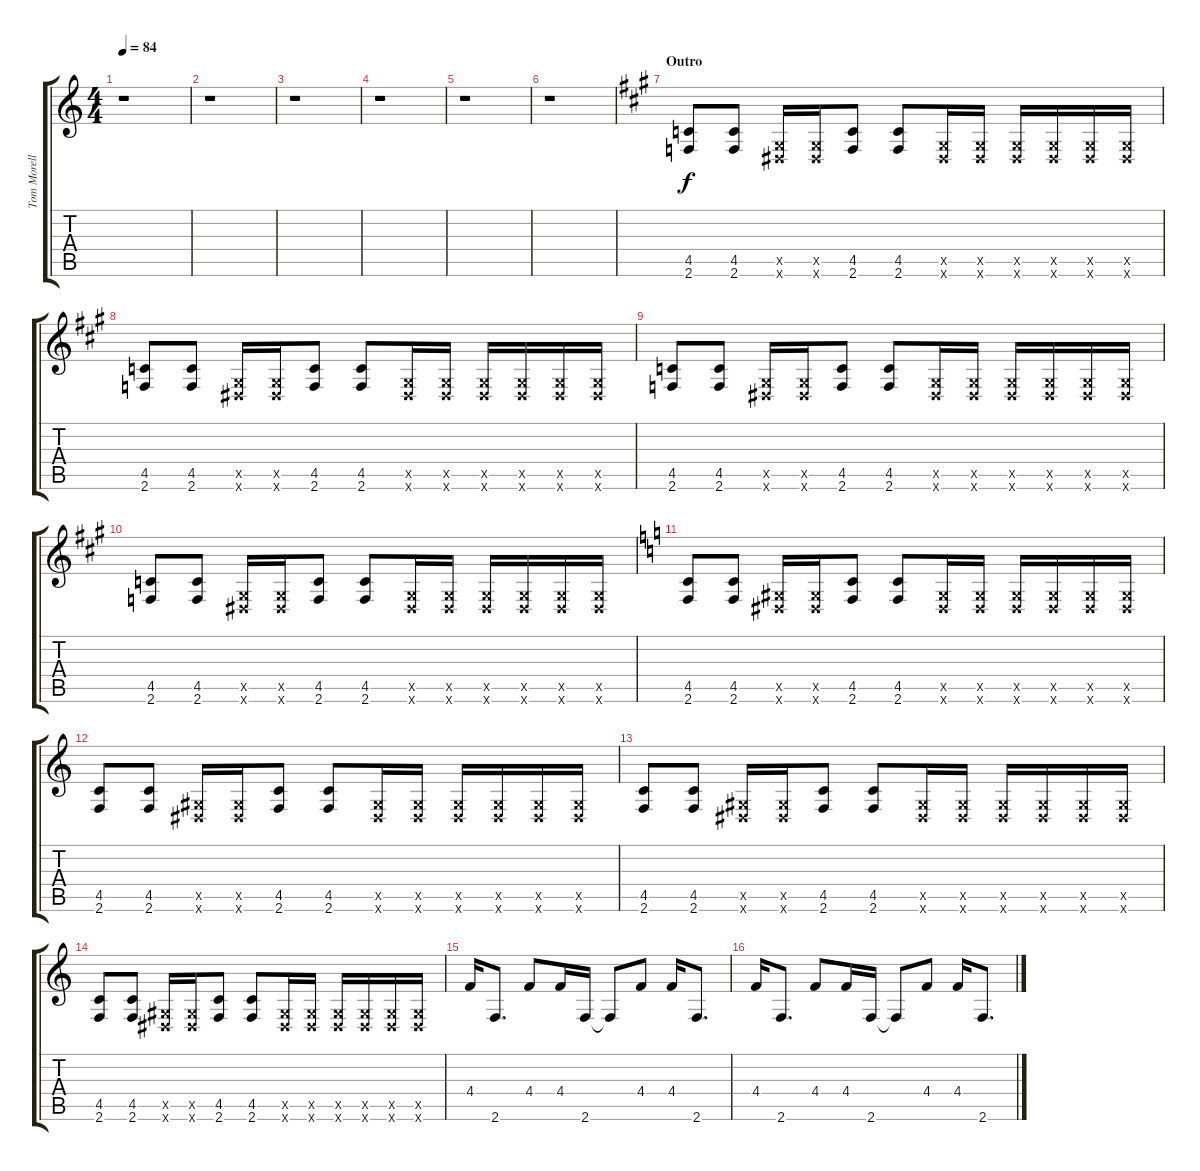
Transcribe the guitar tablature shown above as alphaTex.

\track ("Tom Morello (Guitar)" "Tom Morell") {instrument overdrivenguitar}
\staff {score tabs}
\tuning (Eb4 Bb3 Gb3 Db3 Ab2 Eb2) {hide}
\ts (4 4)
\tempo 84
\clef g2
\ks c
r.1{dy f} |
r.1 |
r.1 |
r.1 |
r.1 |
r.1 |
\section ("" "Outro")
\ks a
(4.5 2.6).8 (4.5 2.6).8 (0.5{x} 0.6{x}).16 (0.5{x} 0.6{x}).16 (4.5 2.6).8 (4.5 2.6).8 (0.5{x} 0.6{x}).16 (0.5{x} 0.6{x}).16 (0.5{x} 0.6{x}).16 (0.5{x} 0.6{x}).16 (0.5{x} 0.6{x}).16 (0.5{x} 0.6{x}).16 |
(4.5 2.6).8 (4.5 2.6).8 (0.5{x} 0.6{x}).16 (0.5{x} 0.6{x}).16 (4.5 2.6).8 (4.5 2.6).8 (0.5{x} 0.6{x}).16 (0.5{x} 0.6{x}).16 (0.5{x} 0.6{x}).16 (0.5{x} 0.6{x}).16 (0.5{x} 0.6{x}).16 (0.5{x} 0.6{x}).16 |
(4.5 2.6).8 (4.5 2.6).8 (0.5{x} 0.6{x}).16 (0.5{x} 0.6{x}).16 (4.5 2.6).8 (4.5 2.6).8 (0.5{x} 0.6{x}).16 (0.5{x} 0.6{x}).16 (0.5{x} 0.6{x}).16 (0.5{x} 0.6{x}).16 (0.5{x} 0.6{x}).16 (0.5{x} 0.6{x}).16 |
(4.5 2.6).8 (4.5 2.6).8 (0.5{x} 0.6{x}).16 (0.5{x} 0.6{x}).16 (4.5 2.6).8 (4.5 2.6).8 (0.5{x} 0.6{x}).16 (0.5{x} 0.6{x}).16 (0.5{x} 0.6{x}).16 (0.5{x} 0.6{x}).16 (0.5{x} 0.6{x}).16 (0.5{x} 0.6{x}).16 |
\ks c
(4.5 2.6).8 (4.5 2.6).8 (0.5{x} 0.6{x}).16 (0.5{x} 0.6{x}).16 (4.5 2.6).8 (4.5 2.6).8 (0.5{x} 0.6{x}).16 (0.5{x} 0.6{x}).16 (0.5{x} 0.6{x}).16 (0.5{x} 0.6{x}).16 (0.5{x} 0.6{x}).16 (0.5{x} 0.6{x}).16 |
(4.5 2.6).8 (4.5 2.6).8 (0.5{x} 0.6{x}).16 (0.5{x} 0.6{x}).16 (4.5 2.6).8 (4.5 2.6).8 (0.5{x} 0.6{x}).16 (0.5{x} 0.6{x}).16 (0.5{x} 0.6{x}).16 (0.5{x} 0.6{x}).16 (0.5{x} 0.6{x}).16 (0.5{x} 0.6{x}).16 |
(4.5 2.6).8 (4.5 2.6).8 (0.5{x} 0.6{x}).16 (0.5{x} 0.6{x}).16 (4.5 2.6).8 (4.5 2.6).8 (0.5{x} 0.6{x}).16 (0.5{x} 0.6{x}).16 (0.5{x} 0.6{x}).16 (0.5{x} 0.6{x}).16 (0.5{x} 0.6{x}).16 (0.5{x} 0.6{x}).16 |
(4.5 2.6).8 (4.5 2.6).8 (0.5{x} 0.6{x}).16 (0.5{x} 0.6{x}).16 (4.5 2.6).8 (4.5 2.6).8 (0.5{x} 0.6{x}).16 (0.5{x} 0.6{x}).16 (0.5{x} 0.6{x}).16 (0.5{x} 0.6{x}).16 (0.5{x} 0.6{x}).16 (0.5{x} 0.6{x}).16 |
4.4.16 2.6.8{d} 4.4.8 4.4.16 2.6.16 2.6{t}.8 4.4.8 4.4.16 2.6.8{d} |
4.4.16 2.6.8{d} 4.4.8 4.4.16 2.6.16 2.6{t}.8 4.4.8 4.4.16 2.6.8{d}
